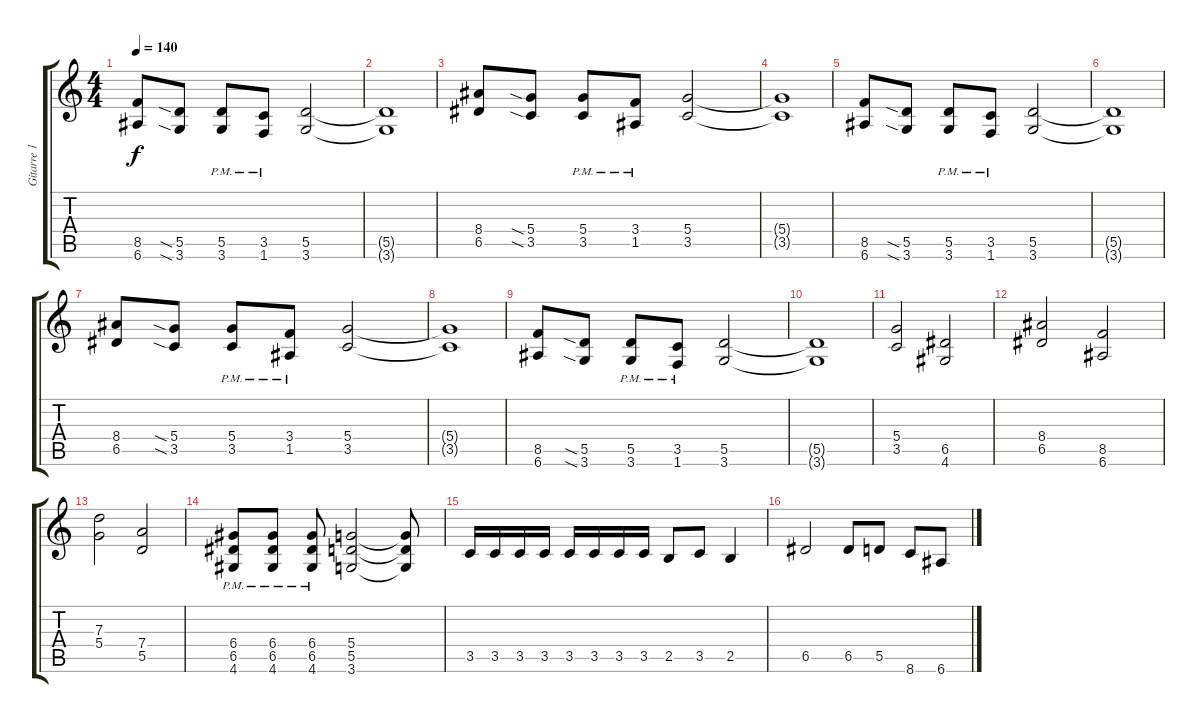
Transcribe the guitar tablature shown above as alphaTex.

\track ("Gitarre 1" "Gitarre 1") {instrument overdrivenguitar}
\staff {score tabs}
\tuning (E4 B3 G3 D3 A2 E2) {hide}
\ts (4 4)
\tempo 140
\clef g2
\ks c
(8.5 6.6).8{dy f} (5.5{sia} 3.6{sia}).8 (5.5{pm} 3.6).8 (3.5{pm} 1.6).8 (5.5 3.6).2 |
(5.5{t} 3.6{t}).1 |
(8.4 6.5).8 (5.4{sia} 3.5{sia}).8 (5.4{pm} 3.5{pm}).8 (3.4{pm} 1.5{pm}).8 (5.4 3.5).2 |
(5.4{t} 3.5{t}).1 |
(8.5 6.6).8 (5.5{sia} 3.6{sia}).8 (5.5{pm} 3.6).8 (3.5{pm} 1.6).8 (5.5 3.6).2 |
(5.5{t} 3.6{t}).1 |
(8.4 6.5).8 (5.4{sia} 3.5{sia}).8 (5.4{pm} 3.5{pm}).8 (3.4{pm} 1.5{pm}).8 (5.4 3.5).2 |
(5.4{t} 3.5{t}).1 |
(8.5 6.6).8 (5.5{sia} 3.6{sia}).8 (5.5{pm} 3.6).8 (3.5{pm} 1.6).8 (5.5 3.6).2 |
(5.5{t} 3.6{t}).1 |
(5.4 3.5).2 (6.5 4.6).2 |
(8.4 6.5).2 (8.5 6.6).2 |
(7.3 5.4).2 (7.4 5.5).2 |
(6.4{pm} 6.5{pm} 4.6{pm}).8 (6.4{pm} 6.5{pm} 4.6{pm}).8 (6.4{pm} 6.5{pm} 4.6{pm}).8 (5.4 5.5 3.6).2 (5.4{t} 5.5{t} 3.6{t}).8 |
3.5.16 3.5.16 3.5.16 3.5.16 3.5.16 3.5.16 3.5.16 3.5.16 2.5.8 3.5.8 2.5.4 |
6.5.2 6.5.8 5.5.8 8.6.8 6.6.8
